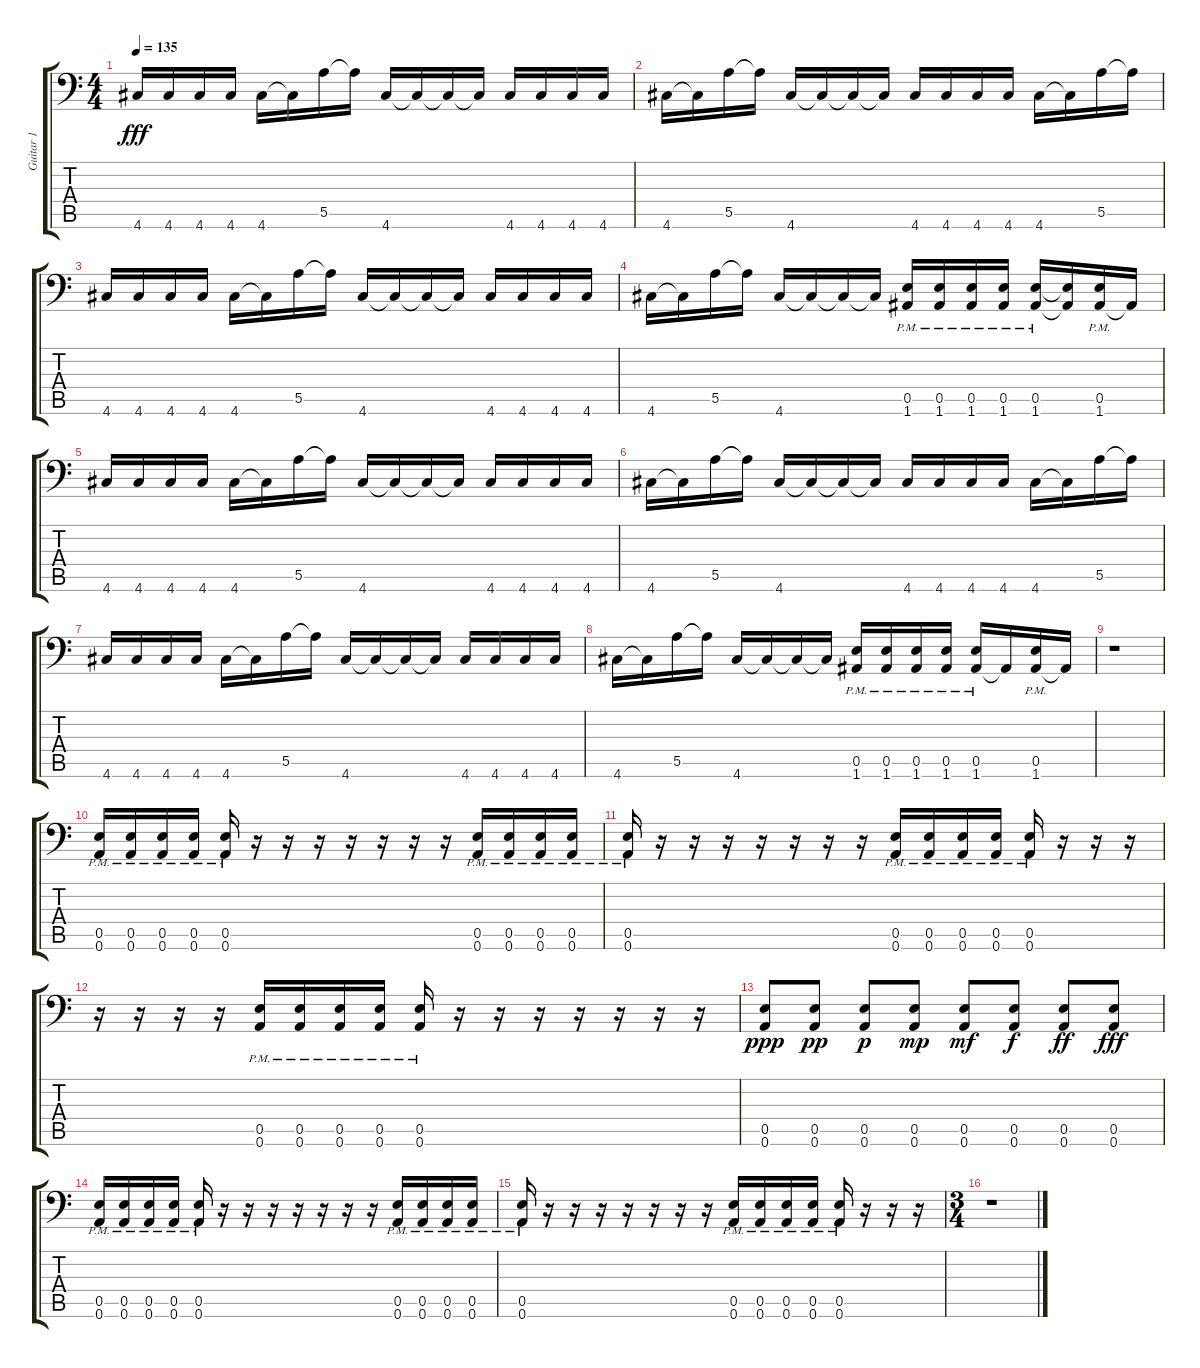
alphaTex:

\track ("Guitar 1" "Guitar 1") {instrument distortionguitar}
\staff {score tabs}
\tuning (B3 Gb3 D3 A2 E2 A1) {hide}
\ts (4 4)
\tempo 135
\clef f4
\ks c
4.6.16{dy fff} 4.6.16 4.6.16 4.6.16 4.6.16 4.6{t}.16 5.5.16 5.5{t}.16 4.6.16 4.6{t}.16 4.6{t}.16 4.6{t}.16 4.6.16 4.6.16 4.6.16 4.6.16 |
4.6.16 4.6{t}.16 5.5.16 5.5{t}.16 4.6.16 4.6{t}.16 4.6{t}.16 4.6{t}.16 4.6.16 4.6.16 4.6.16 4.6.16 4.6.16 4.6{t}.16 5.5.16 5.5{t}.16 |
4.6.16 4.6.16 4.6.16 4.6.16 4.6.16 4.6{t}.16 5.5.16 5.5{t}.16 4.6.16 4.6{t}.16 4.6{t}.16 4.6{t}.16 4.6.16 4.6.16 4.6.16 4.6.16 |
4.6.16 4.6{t}.16 5.5.16 5.5{t}.16 4.6.16 4.6{t}.16 4.6{t}.16 4.6{t}.16 (0.5{pm} 1.6).16 (0.5{pm} 1.6).16 (0.5{pm} 1.6).16 (0.5{pm} 1.6).16 (0.5{pm} 1.6).16 (0.5{t} 1.6{t}).16 (0.5{pm} 1.6).16 1.6{t}.16 |
4.6.16 4.6.16 4.6.16 4.6.16 4.6.16 4.6{t}.16 5.5.16 5.5{t}.16 4.6.16 4.6{t}.16 4.6{t}.16 4.6{t}.16 4.6.16 4.6.16 4.6.16 4.6.16 |
4.6.16 4.6{t}.16 5.5.16 5.5{t}.16 4.6.16 4.6{t}.16 4.6{t}.16 4.6{t}.16 4.6.16 4.6.16 4.6.16 4.6.16 4.6.16 4.6{t}.16 5.5.16 5.5{t}.16 |
4.6.16 4.6.16 4.6.16 4.6.16 4.6.16 4.6{t}.16 5.5.16 5.5{t}.16 4.6.16 4.6{t}.16 4.6{t}.16 4.6{t}.16 4.6.16 4.6.16 4.6.16 4.6.16 |
4.6.16 4.6{t}.16 5.5.16 5.5{t}.16 4.6.16 4.6{t}.16 4.6{t}.16 4.6{t}.16 (0.5{pm} 1.6).16 (0.5{pm} 1.6).16 (0.5{pm} 1.6).16 (0.5{pm} 1.6).16 (0.5{pm} 1.6).16 1.6{t}.16 (0.5{pm} 1.6).16 1.6{t}.16 |
r.1 |
(0.5{pm} 0.6{pm}).16 (0.5{pm} 0.6{pm}).16 (0.5{pm} 0.6{pm}).16 (0.5{pm} 0.6{pm}).16 (0.5{pm} 0.6{pm}).16 r.16 r.16 r.16 r.16 r.16 r.16 r.16 (0.5{pm} 0.6{pm}).16 (0.5{pm} 0.6{pm}).16 (0.5{pm} 0.6{pm}).16 (0.5{pm} 0.6{pm}).16 |
(0.5{pm} 0.6{pm}).16 r.16 r.16 r.16 r.16 r.16 r.16 r.16 (0.5{pm} 0.6{pm}).16 (0.5{pm} 0.6{pm}).16 (0.5{pm} 0.6{pm}).16 (0.5{pm} 0.6{pm}).16 (0.5{pm} 0.6{pm}).16 r.16 r.16 r.16 |
r.16 r.16 r.16 r.16 (0.5{pm} 0.6{pm}).16 (0.5{pm} 0.6{pm}).16 (0.5{pm} 0.6{pm}).16 (0.5{pm} 0.6{pm}).16 (0.5{pm} 0.6{pm}).16 r.16 r.16 r.16 r.16 r.16 r.16 r.16 |
(0.5 0.6).8{dy ppp} (0.5 0.6).8{dy pp} (0.5 0.6).8{dy p} (0.5 0.6).8{dy mp} (0.5 0.6).8{dy mf} (0.5 0.6).8{dy f} (0.5 0.6).8{dy ff} (0.5 0.6).8{dy fff} |
(0.5{pm} 0.6{pm}).16 (0.5{pm} 0.6{pm}).16 (0.5{pm} 0.6{pm}).16 (0.5{pm} 0.6{pm}).16 (0.5{pm} 0.6{pm}).16 r.16 r.16 r.16 r.16 r.16 r.16 r.16 (0.5{pm} 0.6{pm}).16 (0.5{pm} 0.6{pm}).16 (0.5{pm} 0.6{pm}).16 (0.5{pm} 0.6{pm}).16 |
(0.5{pm} 0.6{pm}).16 r.16 r.16 r.16 r.16 r.16 r.16 r.16 (0.5{pm} 0.6{pm}).16 (0.5{pm} 0.6{pm}).16 (0.5{pm} 0.6{pm}).16 (0.5{pm} 0.6{pm}).16 (0.5{pm} 0.6{pm}).16 r.16 r.16 r.16 |
\ts (3 4)
r.1
